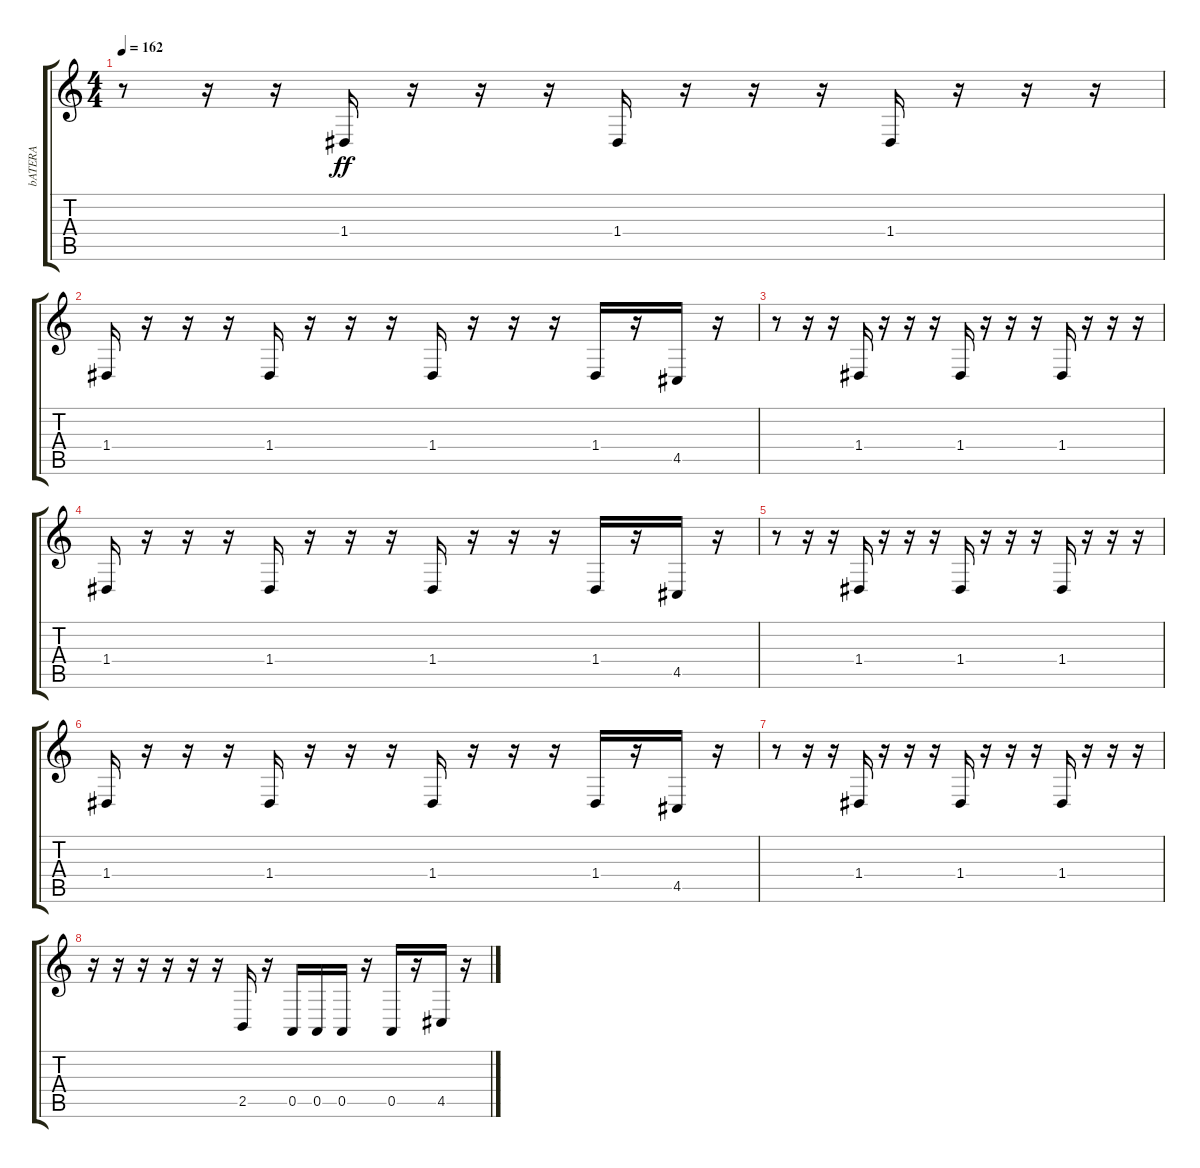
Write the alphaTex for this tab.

\track ("bATERA" "bATERA") {instrument rockorgan}
\staff {score tabs}
\tuning (E4 B3 G3 D3 A2 E2) {hide}
\ts (4 4)
\tempo 162
\clef g2
\ks c
r.8{dy ff} r.16 r.16 1.4.16 r.16 r.16 r.16 1.4.16 r.16 r.16 r.16 1.4.16 r.16 r.16 r.16 |
1.4.16 r.16 r.16 r.16 1.4.16 r.16 r.16 r.16 1.4.16 r.16 r.16 r.16 1.4.16 r.16 4.5.16 r.16 |
r.8 r.16 r.16 1.4.16 r.16 r.16 r.16 1.4.16 r.16 r.16 r.16 1.4.16 r.16 r.16 r.16 |
1.4.16 r.16 r.16 r.16 1.4.16 r.16 r.16 r.16 1.4.16 r.16 r.16 r.16 1.4.16 r.16 4.5.16 r.16 |
r.8 r.16 r.16 1.4.16 r.16 r.16 r.16 1.4.16 r.16 r.16 r.16 1.4.16 r.16 r.16 r.16 |
1.4.16 r.16 r.16 r.16 1.4.16 r.16 r.16 r.16 1.4.16 r.16 r.16 r.16 1.4.16 r.16 4.5.16 r.16 |
r.8 r.16 r.16 1.4.16 r.16 r.16 r.16 1.4.16 r.16 r.16 r.16 1.4.16 r.16 r.16 r.16 |
r.16 r.16 r.16 r.16 r.16 r.16 2.5.16 r.16 0.5.16 0.5.16 0.5.16 r.16 0.5.16 r.16 4.5.16 r.16
